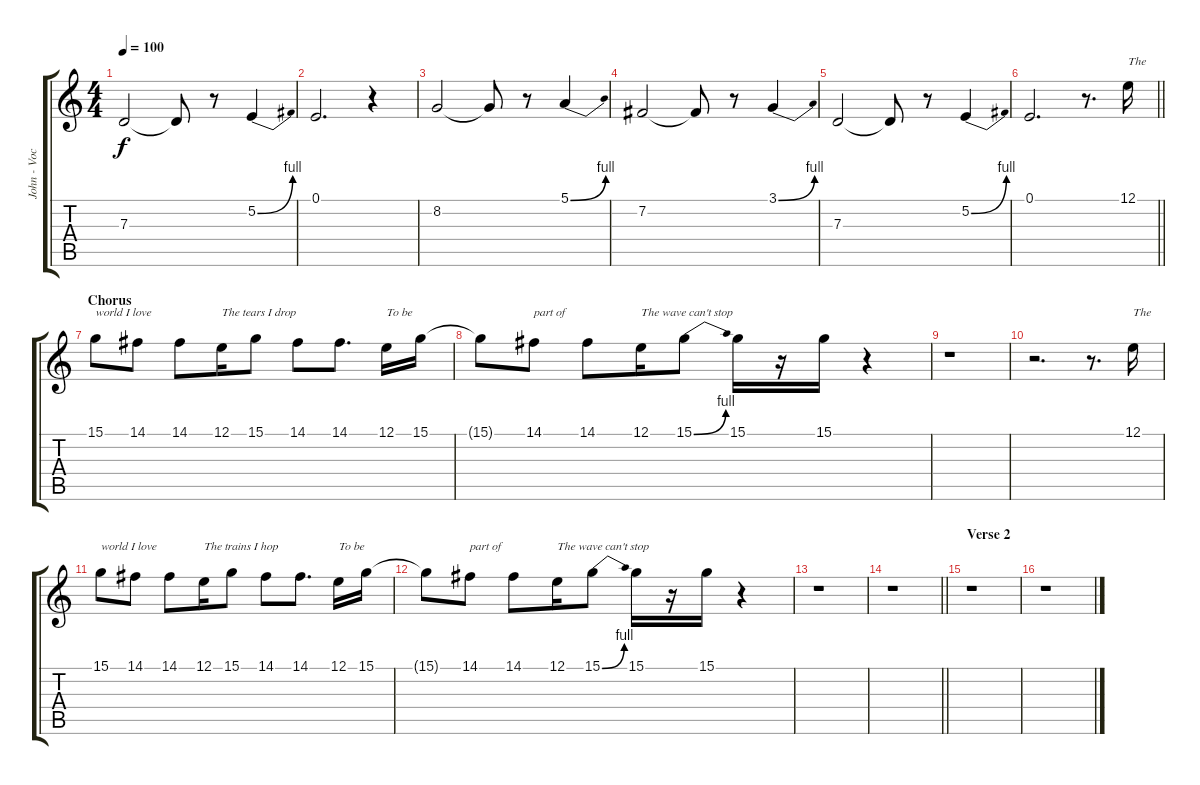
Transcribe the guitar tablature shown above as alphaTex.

\track ("John - Vocals" "John - Voc") {instrument choiraahs}
\staff {score tabs}
\tuning (E4 B3 G3 D3 A2 E2) {hide}
\ts (4 4)
\tempo 100
\clef g2
\ks c
7.3.2{dy f} 7.3{t}.8 r.8 5.2{be (bend 0 0 60 4)}.4 |
0.1.2{d} r.4 |
8.2.2 8.2{t}.8 r.8 5.1{be (bend 0 0 60 4)}.4 |
7.2.2 7.2{t}.8 r.8 3.1{be (bend 0 0 60 4)}.4 |
7.3.2 7.3{t}.8 r.8 5.2{be (bend 0 0 60 4)}.4 |
\barLineRight lightlight
0.1.2{d} r.8{d volume 8 instrument trumpet} 12.1.16{txt "The"} |
\section ("" "Chorus")
15.1.8{txt "world I love"} 14.1.8 14.1.8 12.1.16{txt "The tears I drop"} 15.1.8 14.1.8 14.1.8{d} 12.1.16{txt "To be"} 15.1.16 |
15.1{t}.8 14.1.8{txt "part of"} 14.1.8 12.1.16{txt "The wave can't stop"} 15.1{be (bend 0 0 60 4)}.8 15.1.16 r.16 15.1.16 r.4 |
r.1 |
r.2{d} r.8{d} 12.1.16{txt "The"} |
15.1.8{txt "world I love"} 14.1.8 14.1.8 12.1.16{txt "The trains I hop"} 15.1.8 14.1.8 14.1.8{d} 12.1.16{txt "To be"} 15.1.16 |
15.1{t}.8 14.1.8{txt "part of"} 14.1.8 12.1.16{txt "The wave can't stop"} 15.1{be (bend 0 0 60 4)}.8 15.1.16 r.16 15.1.16 r.4 |
r.1 |
\barLineRight lightlight
r.1 |
\section ("" "Verse 2")
r.1 |
r.1
